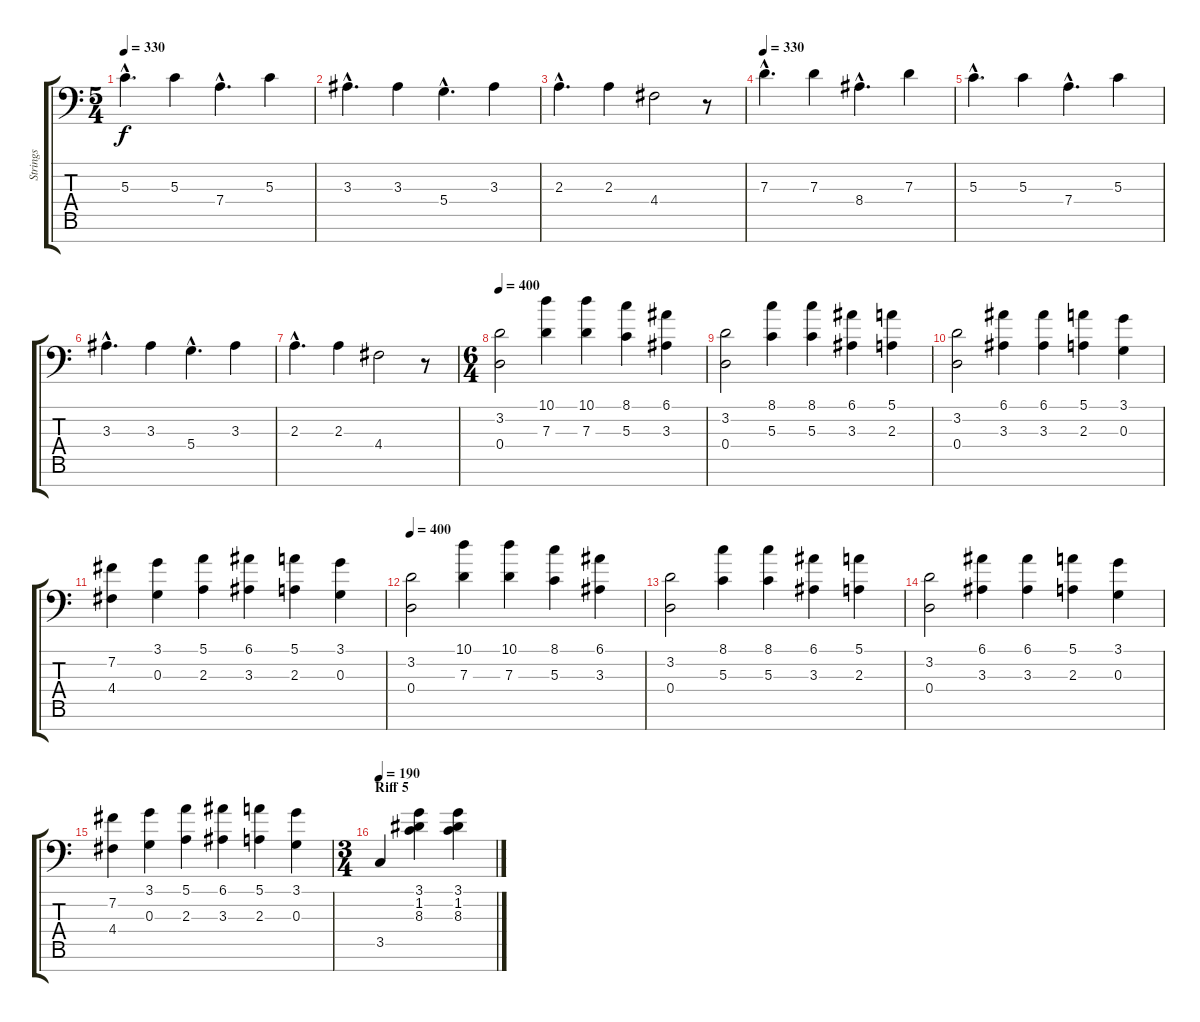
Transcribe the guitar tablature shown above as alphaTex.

\track ("Strings" "Strings") {instrument stringensemble1}
\staff {score tabs}
\tuning (E4 B3 G3 D3 A2 E2 C-1) {hide}
\ts (5 4)
\tempo 330
\clef f4
\ks c
5.3{hac}.4{d dy f} 5.3.4 7.4{hac}.4{d} 5.3.4 |
3.3{hac}.4{d} 3.3.4 5.4{hac}.4{d} 3.3.4 |
2.3{hac}.4{d} 2.3.4 4.4.2 r.8 |
\tempo 330
7.3{hac}.4{d} 7.3.4 8.4{hac}.4{d} 7.3.4 |
5.3{hac}.4{d} 5.3.4 7.4{hac}.4{d} 5.3.4 |
3.3{hac}.4{d} 3.3.4 5.4{hac}.4{d} 3.3.4 |
2.3{hac}.4{d} 2.3.4 4.4.2 r.8 |
\ts (6 4)
\tempo 400
(3.2 0.4).2 (10.1 7.3).4 (10.1 7.3).4 (8.1 5.3).4 (6.1 3.3).4 |
(3.2 0.4).2 (8.1 5.3).4 (8.1 5.3).4 (6.1 3.3).4 (5.1 2.3).4 |
(3.2 0.4).2 (6.1 3.3).4 (6.1 3.3).4 (5.1 2.3).4 (3.1 0.3).4 |
(7.2 4.4).4 (3.1 0.3).4 (5.1 2.3).4 (6.1 3.3).4 (5.1 2.3).4 (3.1 0.3).4 |
\tempo 400
(3.2 0.4).2 (10.1 7.3).4 (10.1 7.3).4 (8.1 5.3).4 (6.1 3.3).4 |
(3.2 0.4).2 (8.1 5.3).4 (8.1 5.3).4 (6.1 3.3).4 (5.1 2.3).4 |
(3.2 0.4).2 (6.1 3.3).4 (6.1 3.3).4 (5.1 2.3).4 (3.1 0.3).4 |
(7.2 4.4).4 (3.1 0.3).4 (5.1 2.3).4 (6.1 3.3).4 (5.1 2.3).4 (3.1 0.3).4 |
\ts (3 4)
\section ("" "Riff 5")
\tempo 190
3.5.4 (3.1 1.2 8.3).4 (3.1 1.2 8.3).4
